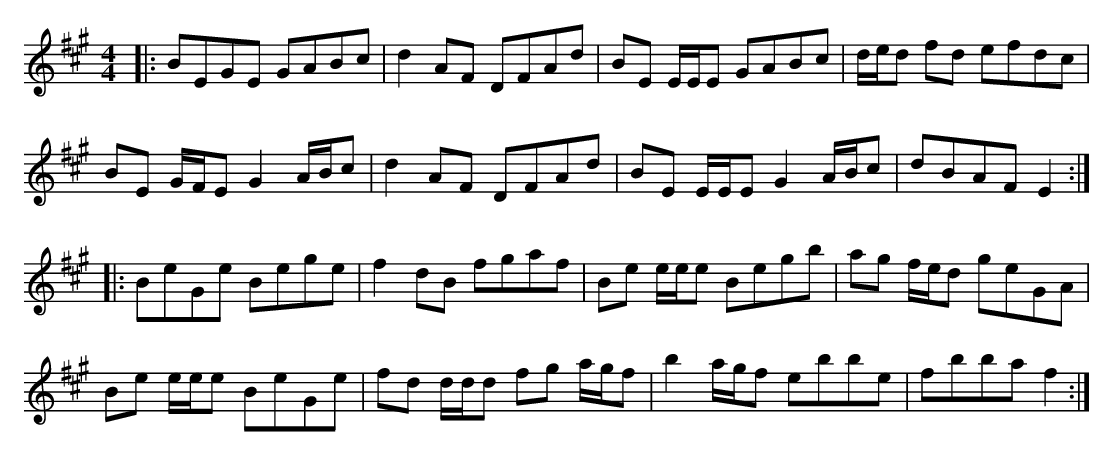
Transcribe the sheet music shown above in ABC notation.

X:1
M:4/4
K:Emix
|:BEGE GABc|d2 AF DFAd|BE E/E/E GABc|d/e/d fd efdc|
BE G/F/E G2 A/B/c|d2 AF DFAd|BE E/E/E G2 A/B/c|dBAF E2:|
|:BeGe Bege|f2 dB fgaf|Be e/e/e Begb|ag f/e/d geGA|
Be e/e/e BeGe|fd d/d/d fg a/g/f|b2 a/g/f ebbe|fbba f2:|
